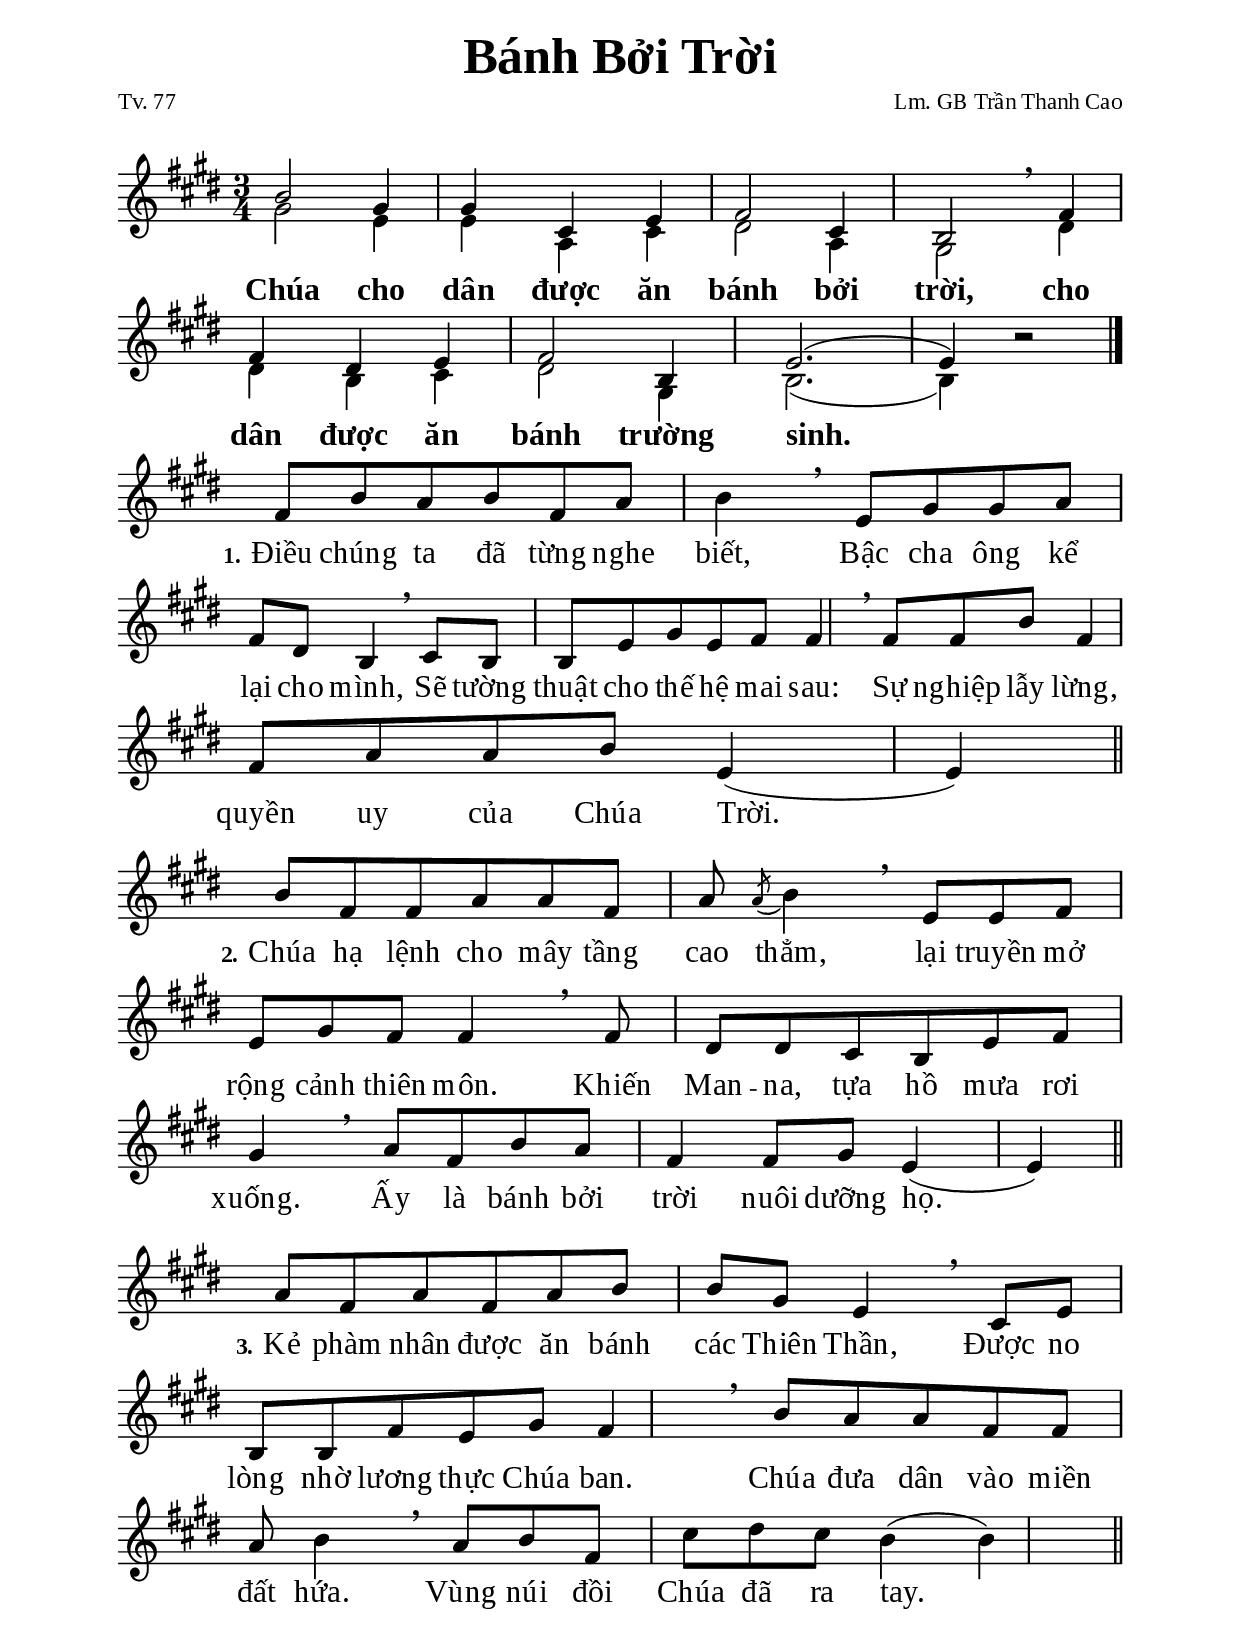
% Cài đặt chung
\version "2.20.0"
\include "english.ly"

\header {
  title = \markup { \fontsize #3 "Bánh Bởi Trời" }
  poet = "Tv. 77"
  composer = "Lm. GB Trần Thanh Cao"
  arranger = " "
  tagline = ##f
}

\paper {
  #(set-paper-size "a4")
  top-margin = 10\mm
  bottom-margin = 10\mm
  left-margin = 20\mm
  right-margin = 20\mm
  indent = #0
  #(define fonts
    (make-pango-font-tree
      "Liberation Serif"
      "Liberation Serif"
      "Liberation Serif"
      (/ 20 20)))
  page-count = #1
}

% Nhạc điệp khúc
nhacDiepKhucSop = \relative c'' {
  b2 gs4 |
  gs cs, e |
  fs2 cs4 |
  b2 \breathe fs'4 |
  fs ds e |
  fs2 b,4 |
  e2. ( |
  e4) r2 \bar "|."
}

nhacDiepKhucBass = \relative c'' {
  gs2 e4 |
  e a, cs |
  ds2 a4 |
  gs2 ds'4 |
  ds b cs |
  ds2 gs,4 |
  b2. ( |
  b4) r2
}

% Nhạc phiên khúc
nhacPhienKhucMot = \relative c' {
  fs8 b a b fs a b4 \breathe
  e,8 gs gs a fs ds b4 \breathe
  cs8 b b e gs e fs fs4 \breathe
  fs8 fs b fs4 fs8 a a b e,4 (e) \bar "||"
}

nhacPhienKhucHai = \relative c'' {
  b8 fs fs a a fs a \acciaccatura a8 b4 \breathe
  e,8 e fs e gs fs fs4 \breathe
  fs8 ds ds cs b e fs gs4 \breathe
  a8 fs b a fs4 fs8 gs e4 (e) \bar "||"
}

nhacPhienKhucBa = \relative c'' {
  a8 fs a fs a b b gs e4 \breathe
  cs8 e b b fs' e gs fs4 \breathe
  b8 a a fs fs a b4 \breathe
  a8 b fs cs' ds cs b4 (b) \bar "||"
}

% Lời điệp khúc
loiDiepKhuc = \lyricmode {
  Chúa cho dân được ăn bánh bởi trời,
  cho dân được ăn bánh trường sinh.
}

% Lời phiên khúc
loiPhienKhucMot = \lyricmode {
  \set stanza = #"1."
  Điều chúng ta đã từng nghe biết,
  Bậc cha ông kể lại cho mình,
  Sẽ tường thuật cho thế hệ mai sau:
  Sự nghiệp lẫy lừng, quyền uy của Chúa Trời.
}

loiPhienKhucHai = \lyricmode {
  \set stanza = #"2."
  Chúa hạ lệnh cho mây tầng cao thẳm,
  lại truyền mở rộng cảnh thiên môn.
  Khiến Man -- na, tựa hồ mưa rơi xuống.
  Ấy là bánh bởi trời nuôi dưỡng họ.
}

loiPhienKhucBa = \lyricmode {
  \set stanza = #"3."
  Kẻ phàm nhân được ăn bánh các Thiên Thần,
  Được no lòng nhờ lương thực Chúa ban.
  Chúa đưa dân vào miền đất hứa.
  Vùng núi đồi Chúa đã ra tay.
}


% Dàn trang
\score {
  \new ChoirStaff <<
    \new Staff = diepKhuc \with {
        \consists "Merge_rests_engraver"
        \magnifyStaff #(magstep +1)
      }
      <<
      \new Voice = beSop {
        \voiceOne \key e \major \time 3/4 \nhacDiepKhucSop
      }
      \new Voice = beBas {
        \voiceTwo \key e \major \time 3/4 \nhacDiepKhucBass
      }
    >>
    \new Lyrics \lyricsto beSop \loiDiepKhuc
  >>
  \layout {
    \override Lyrics.LyricText.font-series = #'bold
    \override Lyrics.LyricText.font-size = #+3
    \override Lyrics.LyricSpace.minimum-distance = #3.5
    \override Score.BarNumber.break-visibility = ##(#f #f #f)
    \override Score.SpacingSpanner.uniform-stretching = ##t
  }
}

\score {
  \new ChoirStaff <<
    \new Staff = phienKhuc \with {
        \magnifyStaff #(magstep +1)
      }
      <<
      \new Voice = beSop {
        \key e \major \time 3/4 \nhacPhienKhucMot
      }
    >>
    \new Lyrics \lyricsto beSop \loiPhienKhucMot
  >>
  \layout {
    \override Staff.TimeSignature.transparent = ##t
    \override Lyrics.LyricText.font-size = #+3
    \override Lyrics.LyricSpace.minimum-distance = #0.5
    \override Score.BarNumber.break-visibility = ##(#f #f #f)
    \override Score.SpacingSpanner.uniform-stretching = ##t
    \set Score.barAlways = ##t
    \set Score.defaultBarType = ""
  } 
}

\score {
  \new ChoirStaff <<
    \new Staff = phienKhuc \with {
        \magnifyStaff #(magstep +1)
      }
      <<
      \new Voice = beSop {
        \key e \major \time 3/4 \nhacPhienKhucHai
      }
    >>
    \new Lyrics \lyricsto beSop \loiPhienKhucHai
  >>
  \layout {
    \override Staff.TimeSignature.transparent = ##t
    \override Lyrics.LyricText.font-size = #+3
    \override Lyrics.LyricSpace.minimum-distance = #0.5
    \override Score.BarNumber.break-visibility = ##(#f #f #f)
    \override Score.SpacingSpanner.uniform-stretching = ##t
    \set Score.barAlways = ##t
    \set Score.defaultBarType = ""
  } 
}

\score {
  \new ChoirStaff <<
    \new Staff = phienKhuc \with {
        \magnifyStaff #(magstep +1)
      }
      <<
      \new Voice = beSop {
        \key e \major \time 3/4 \nhacPhienKhucBa
      }
    >>
    \new Lyrics \lyricsto beSop \loiPhienKhucBa
  >>
  \layout {
    \override Staff.TimeSignature.transparent = ##t
    \override Lyrics.LyricText.font-size = #+3
    \override Lyrics.LyricSpace.minimum-distance = #0.5
    \override Score.BarNumber.break-visibility = ##(#f #f #f)
    \override Score.SpacingSpanner.uniform-stretching = ##t
    \set Score.barAlways = ##t
    \set Score.defaultBarType = ""
  } 
}
